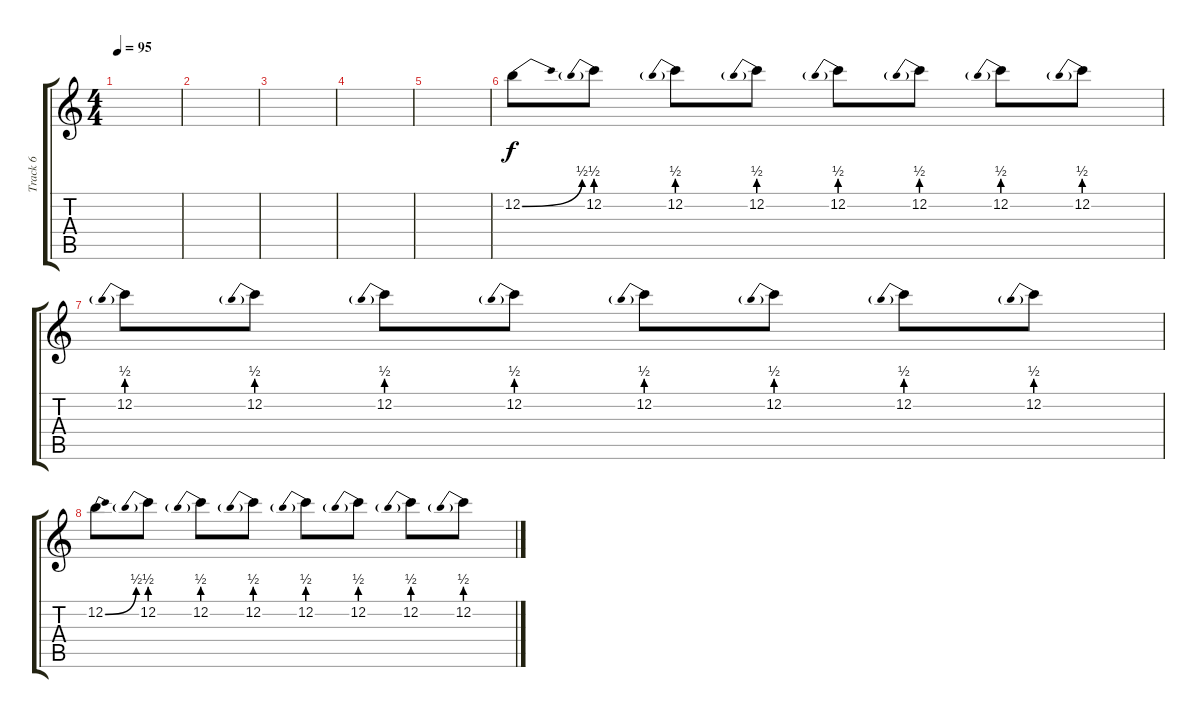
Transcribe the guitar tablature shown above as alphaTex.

\track ("Track 6" "Track 6") {instrument guitarharmonics}
\staff {score tabs}
\tuning (E4 B3 G3 D3 A2 E2) {hide}
\ts (4 4)
\tempo 95
\clef g2
\ks c
|
|
|
|
|
12.2{be (bend 0 0 60 2)}.8{instrument distortionguitar} 12.2{be (prebend 0 2 60 2)}.8 12.2{be (prebend 0 2 60 2)}.8 12.2{be (prebend 0 2 60 2)}.8 12.2{be (prebend 0 2 60 2)}.8 12.2{be (prebend 0 2 60 2)}.8 12.2{be (prebend 0 2 60 2)}.8 12.2{be (prebend 0 2 60 2)}.8 |
12.2{be (prebend 0 2 60 2)}.8 12.2{be (prebend 0 2 60 2)}.8 12.2{be (prebend 0 2 60 2)}.8 12.2{be (prebend 0 2 60 2)}.8 12.2{be (prebend 0 2 60 2)}.8 12.2{be (prebend 0 2 60 2)}.8 12.2{be (prebend 0 2 60 2)}.8 12.2{be (prebend 0 2 60 2)}.8 |
12.2{be (bend 0 0 60 2)}.8{instrument distortionguitar} 12.2{be (prebend 0 2 60 2)}.8 12.2{be (prebend 0 2 60 2)}.8 12.2{be (prebend 0 2 60 2)}.8 12.2{be (prebend 0 2 60 2)}.8 12.2{be (prebend 0 2 60 2)}.8 12.2{be (prebend 0 2 60 2)}.8 12.2{be (prebend 0 2 60 2)}.8
